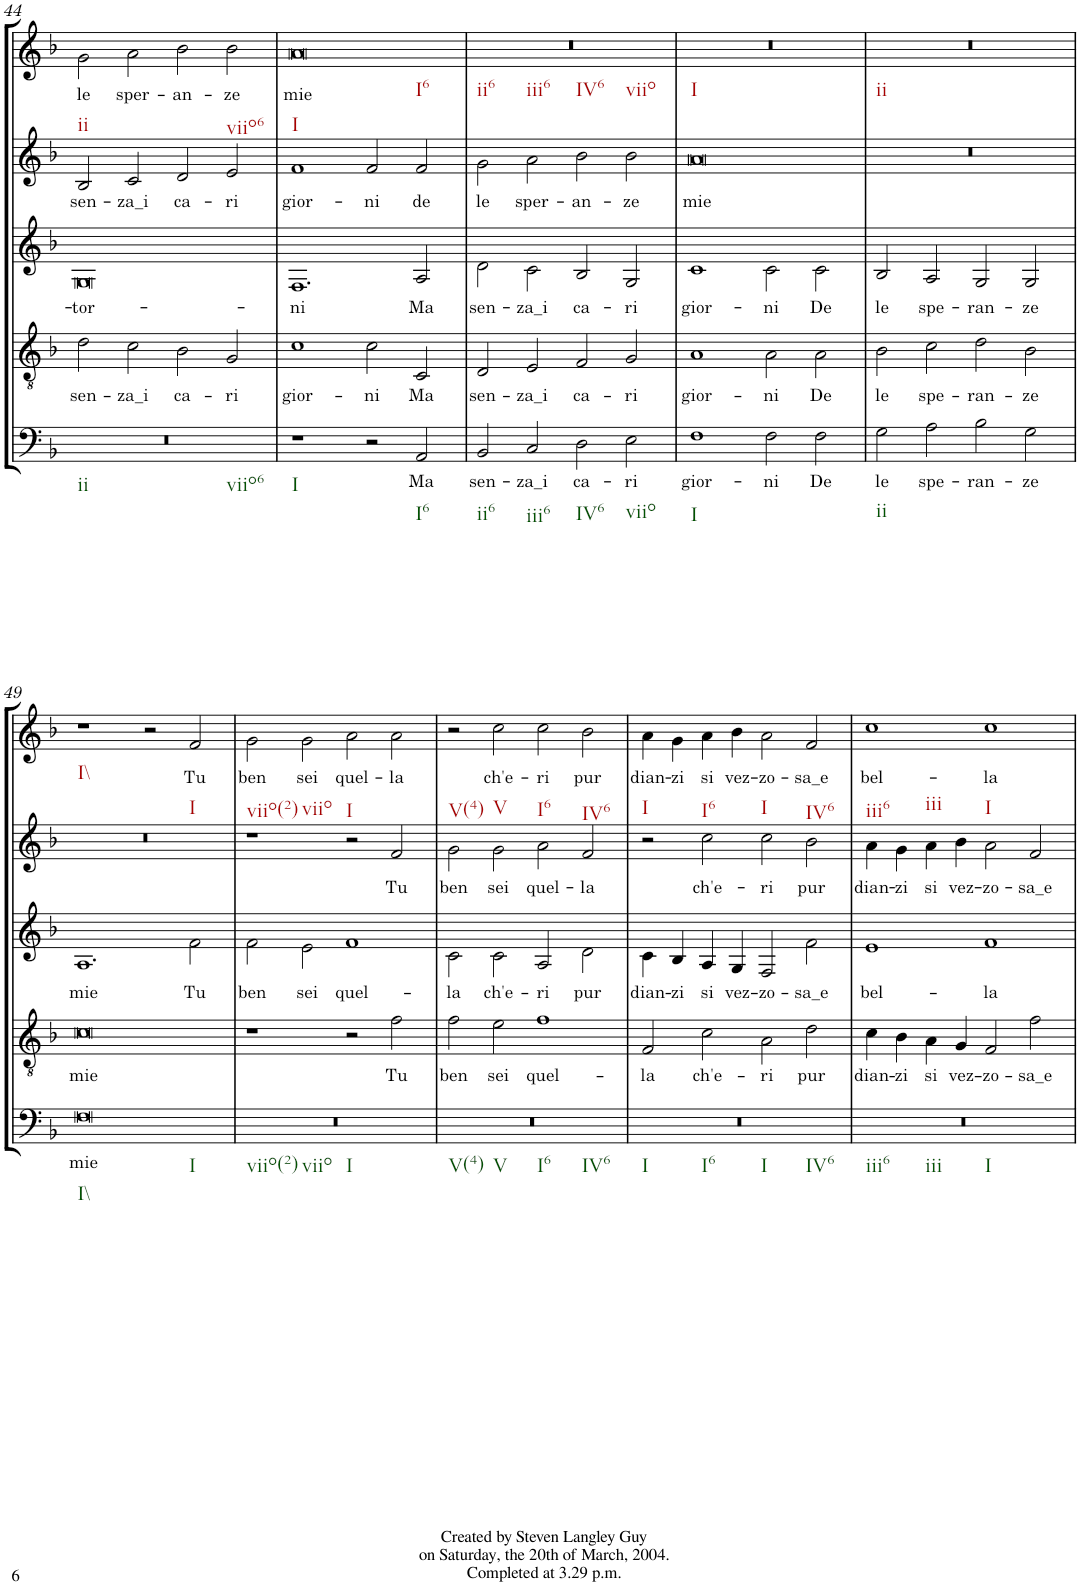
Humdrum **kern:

**kern	**text	**kern	**text	**kern	**text	**kern	**text	**kern	**text
*part5	*part5	*part4	*part4	*part3	*part3	*part2	*part2	*part1	*part1
*staff5	*staff5	*staff4	*staff4	*staff3	*staff3	*staff2	*staff2	*staff1	*staff1
*I"Basso	*	*I"Tenore	*	*I"Alto	*	*I"Quinto	*	*I"Canto	*
!!LO:PB:g=z
*clefF4	*	*clefGv2	*	*clefG2	*	*clefG2	*	*clefG2	*
*Trd7c12	*	*Trd7c12	*	*	*	*	*	*	*
*k[b-]	*	*k[b-]	*	*k[b-]	*	*k[b-]	*	*k[b-]	*
*F:	*	*F:	*	*F:	*	*F:	*	*F:	*
*M4/4	*	*M4/4	*	*M4/4	*	*M4/4	*	*M4/4	*
*met(c)	*	*met(c)	*	*met(c)	*	*met(c)	*	*met(c)	*
=44	=44	=44	=44	=44	=44	=44	=44	=44	=44
!	!	!	!	!	!	!	!	!LO:TX:b:t=ii	!
!LO:TX:b:t=ii	!	!	!	!	!	!	!	!	!
!LO:TX:b:t=viio6	!	!	!	!	!	!	!	!	!
!	!	!	!LO:LY:b	!	!LO:LY:b	!	!LO:LY:b	!	!LO:LY:b
1r	.	2d\	sen-	[1G	-tor-	2B-/	sen-	2g\	le
!	!	!	!LO:LY:b	!	!	!	!LO:LY:b	!	!LO:LY:b
.	.	2c\	-za_i	.	.	2c/	-za_i	2a\	sper-
!	!	!	!LO:LY:b	!	!	!	!LO:LY:b	!	!LO:LY:b
1ryy	.	2B-\	ca-	1ryy	.	2d/	ca-	2b-\	-an-
!	!	!	!	!	!	!	!	!LO:TX:b:t=viio6	!
!	!	!	!LO:LY:b	!	!	!	!LO:LY:b	!	!LO:LY:b
.	.	2G/	-ri	.	.	2e/	-ri	2b-\	-ze
=45	=45	=45	=45	=45	=45	=45	=45	=45	=45
!	!	!	!	!	!	!	!	!LO:TX:b:t=I	!
!	!	!	!	!	!	!	!	!LO:TX:b:t=I6	!
!LO:TX:b:t=I	!	!	!	!	!	!	!	!	!
!	!	!	!LO:LY:b	!	!LO:LY:b	!	!LO:LY:b	!	!LO:LY:b
1r	.	1c	gior-	[1F	-ni	1f	gior-	[1a	mie
!	!	!	!LO:LY:b	!	!	!	!LO:LY:b	!	!
2r	.	2c\	-ni	1G]	.	2f/	-ni	1.ryy	.
!LO:TX:b:t=I6	!	!	!	!	!	!	!	!	!
!	!LO:LY:b	!	!LO:LY:b	!	!	!	!LO:LY:b	!	!
2AA/	Ma	2C/	Ma	.	.	2f/	de	.	.
!	!	!	!	!	!LO:LY:b	!	!	!	!
2ryy	.	2ryy	.	2A/	Ma	2ryy	.	.	.
=46	=46	=46	=46	=46	=46	=46	=46	=46	=46
!	!	!	!	!	!	!	!	!LO:TX:b:t=ii6	!
!	!	!	!	!	!	!	!	!LO:TX:b:t=iii6	!
!	!	!	!	!	!	!	!	!LO:TX:b:t=IV6	!
!	!	!	!	!	!	!	!	!LO:TX:b:t=viio	!
!LO:TX:b:t=ii6	!	!	!	!	!	!	!	!	!
!	!LO:LY:b	!	!LO:LY:b	!	!LO:LY:b	!	!LO:LY:b	!	!
2BB-/	sen-	2D/	sen-	2d\	sen-	2g\	le	1r	.
!LO:TX:b:t=iii6	!	!	!	!	!	!	!	!	!
!	!LO:LY:b	!	!LO:LY:b	!	!	!	!LO:LY:b	!	!
2C/	-za_i	2E/	-za_i	2F]	.	2a\	sper-	.	.
!LO:TX:b:t=IV6	!	!	!	!	!	!	!	!	!
!	!LO:LY:b	!	!LO:LY:b	!	!LO:LY:b	!	!LO:LY:b	!	!
2D\	ca-	2F/	ca-	2c\	-za_i	2b-\	-an-	1a]	.
!LO:TX:b:t=viio	!	!	!	!	!	!	!	!	!
!	!LO:LY:b	!	!LO:LY:b	!	!LO:LY:b	!	!LO:LY:b	!	!
2E\	-ri	2G/	-ri	2B-/	ca-	2b-\	-ze	.	.
!	!	!	!	!	!LO:LY:b	!	!	!	!
2ryy	.	2ryy	.	2G/	-ri	2ryy	.	2ryy	.
=47	=47	=47	=47	=47	=47	=47	=47	=47	=47
!	!	!	!	!	!	!	!	!LO:TX:b:t=I	!
!LO:TX:b:t=I	!	!	!	!	!	!	!	!	!
!	!LO:LY:b	!	!LO:LY:b	!	!LO:LY:b	!	!LO:LY:b	!	!
1F	gior-	1A	gior-	1c	gior-	[1a	mie	1r	.
!	!LO:LY:b	!	!LO:LY:b	!	!LO:LY:b	!	!	!	!
2F\	-ni	2A\	-ni	2c\	-ni	1ryy	.	1ryy	.
!	!LO:LY:b	!	!LO:LY:b	!	!LO:LY:b	!	!	!	!
2F\	De	2A\	De	2c\	De	.	.	.	.
=48	=48	=48	=48	=48	=48	=48	=48	=48	=48
!	!	!	!	!	!	!	!	!LO:TX:b:t=ii	!
!LO:TX:b:t=ii	!	!	!	!	!	!	!	!	!
!	!LO:LY:b	!	!LO:LY:b	!	!LO:LY:b	!	!	!	!
2G\	le	2B-\	le	2B-/	le	1r	.	1r	.
!	!LO:LY:b	!	!LO:LY:b	!	!LO:LY:b	!	!	!	!
2A\	spe-	2c\	spe-	2A/	spe-	.	.	.	.
!	!LO:LY:b	!	!LO:LY:b	!	!LO:LY:b	!	!	!	!
2B-\	-ran-	2d\	-ran-	2G/	-ran-	1a]	.	1ryy	.
!	!LO:LY:b	!	!LO:LY:b	!	!LO:LY:b	!	!	!	!
2G\	-ze	2B-\	-ze	2G/	-ze	.	.	.	.
!!LO:LB:g=z
=49	=49	=49	=49	=49	=49	=49	=49	=49	=49
!	!	!	!	!	!	!	!	!LO:TX:b:t=I\\	!
!LO:TX:b:t=I\\	!	!	!	!	!	!	!	!	!
!LO:TX:b:t=I	!	!	!	!	!	!	!	!	!
!	!LO:LY:b	!	!LO:LY:b	!	!LO:LY:b	!	!	!	!
[1F	mie	[1c	mie	[1A	mie	1r	.	1r	.
1ryy	.	1ryy	.	2ryy	.	1ryy	.	2r	.
!	!	!	!	!	!	!	!	!LO:TX:b:t=I	!
!	!	!	!	!	!LO:LY:b	!	!	!	!LO:LY:b
.	.	.	.	2f\	Tu	.	.	2f/	Tu
=50	=50	=50	=50	=50	=50	=50	=50	=50	=50
!	!	!	!	!	!	!	!	!LO:TX:b:t=viio(2)	!
!LO:TX:b:t=viio(2)	!	!	!	!	!	!	!	!	!
!LO:TX:b:t=viio	!	!	!	!	!	!	!	!	!
!LO:TX:b:t=I	!	!	!	!	!	!	!	!	!
!	!	!	!	!	!LO:LY:b	!	!	!	!LO:LY:b
1r	.	1r	.	2f\	ben	1r	.	2g\	ben
!	!	!	!	!	!	!	!	!LO:TX:b:t=viio	!
!	!	!	!	!	!	!	!	!	!LO:LY:b
.	.	.	.	2A]	.	.	.	2g\	sei
!	!	!	!	!	!	!	!	!LO:TX:b:t=I	!
!	!	!	!	!	!LO:LY:b	!	!	!	!LO:LY:b
1F]	.	1c]	.	2e\	sei	2r	.	2a\	quel-
!	!	!	!	!	!LO:LY:b	!	!LO:LY:b	!	!LO:LY:b
.	.	.	.	1f	quel-	2f/	Tu	2a\	-la
1ryy	.	2r	.	.	.	1ryy	.	1ryy	.
!	!	!	!LO:LY:b	!	!	!	!	!	!
.	.	2f\	Tu	2ryy	.	.	.	.	.
=51	=51	=51	=51	=51	=51	=51	=51	=51	=51
!	!	!	!	!	!	!	!	!LO:TX:b:t=V(4)	!
!LO:TX:b:t=V(4)	!	!	!	!	!	!	!	!	!
!LO:TX:b:t=V	!	!	!	!	!	!	!	!	!
!LO:TX:b:t=I6	!	!	!	!	!	!	!	!	!
!LO:TX:b:t=IV6	!	!	!	!	!	!	!	!	!
!	!	!	!LO:LY:b	!	!LO:LY:b	!	!LO:LY:b	!	!
1r	.	2f\	ben	2c\	-la	2g\	ben	2r	.
!	!	!	!	!	!	!	!	!LO:TX:b:t=V	!
!	!	!	!LO:LY:b	!	!LO:LY:b	!	!LO:LY:b	!	!LO:LY:b
.	.	2e\	sei	2c\	ch'e-	2g\	sei	2cc\	ch'e-
!	!	!	!	!	!	!	!	!LO:TX:b:t=I6	!
!	!	!	!LO:LY:b	!	!LO:LY:b	!	!LO:LY:b	!	!LO:LY:b
1ryy	.	1f	quel-	2A/	-ri	2a\	quel-	2cc\	-ri
!	!	!	!	!	!	!	!	!LO:TX:b:t=IV6	!
!	!	!	!	!	!LO:LY:b	!	!LO:LY:b	!	!LO:LY:b
.	.	.	.	2d\	pur	2f/	-la	2b-\	pur
=52	=52	=52	=52	=52	=52	=52	=52	=52	=52
!	!	!	!	!	!	!	!	!LO:TX:b:t=I	!
!LO:TX:b:t=I	!	!	!	!	!	!	!	!	!
!LO:TX:b:t=I6	!	!	!	!	!	!	!	!	!
!LO:TX:b:t=I	!	!	!	!	!	!	!	!	!
!LO:TX:b:t=IV6	!	!	!	!	!	!	!	!	!
!	!	!	!LO:LY:b	!	!LO:LY:b	!	!	!	!LO:LY:b
1r	.	2F/	-la	4c\	dian-	2r	.	4a\	dian-
!	!	!	!	!	!LO:LY:b	!	!	!	!LO:LY:b
.	.	.	.	4B-/	-zi	.	.	4g\	-zi
!	!	!	!	!	!	!	!	!LO:TX:b:t=I6	!
!	!	!	!LO:LY:b	!	!LO:LY:b	!	!LO:LY:b	!	!LO:LY:b
.	.	2c\	ch'e-	4A/	si	2cc\	ch'e-	4a\	si
!	!	!	!	!	!LO:LY:b	!	!	!	!LO:LY:b
.	.	.	.	4G/	vez-	.	.	4b-\	vez-
!	!	!	!	!	!	!	!	!LO:TX:b:t=I	!
!	!	!	!LO:LY:b	!	!LO:LY:b	!	!LO:LY:b	!	!LO:LY:b
1ryy	.	2A\	-ri	2F/	-zo-	2cc\	-ri	2a\	-zo-
!	!	!	!	!	!	!	!	!LO:TX:b:t=IV6	!
!	!	!	!LO:LY:b	!	!LO:LY:b	!	!LO:LY:b	!	!LO:LY:b
.	.	2d\	pur	2f\	-sa_e	2b-\	pur	2f/	-sa_e
=53	=53	=53	=53	=53	=53	=53	=53	=53	=53
!	!	!	!	!	!	!	!	!LO:TX:b:t=iii6	!
!	!	!	!	!	!	!	!	!LO:TX:b:t=iii	!
!LO:TX:b:t=iii6	!	!	!	!	!	!	!	!	!
!LO:TX:b:t=iii	!	!	!	!	!	!	!	!	!
!LO:TX:b:t=I	!	!	!	!	!	!	!	!	!
!	!	!	!LO:LY:b	!	!LO:LY:b	!	!LO:LY:b	!	!LO:LY:b
1r	.	4c\	dian-	1e	bel-	4a\	dian-	1cc	bel-
!	!	!	!LO:LY:b	!	!	!	!LO:LY:b	!	!
.	.	4B-\	-zi	.	.	4g\	-zi	.	.
!	!	!	!LO:LY:b	!	!	!	!LO:LY:b	!	!
.	.	4A\	si	.	.	4a\	si	.	.
!	!	!	!LO:LY:b	!	!	!	!LO:LY:b	!	!
.	.	4G/	vez-	.	.	4b-\	vez-	.	.
!	!	!	!	!	!	!	!	!LO:TX:b:t=I	!
!	!	!	!LO:LY:b	!	!LO:LY:b	!	!LO:LY:b	!	!LO:LY:b
1ryy	.	2F/	-zo-	1f	-la	2a\	-zo-	1cc	-la
!	!	!	!LO:LY:b	!	!	!	!LO:LY:b	!	!
.	.	2f\	-sa_e	.	.	2f/	-sa_e	.	.
=	=	=	=	=	=	=	=	=	=
*-	*-	*-	*-	*-	*-	*-	*-	*-	*-
